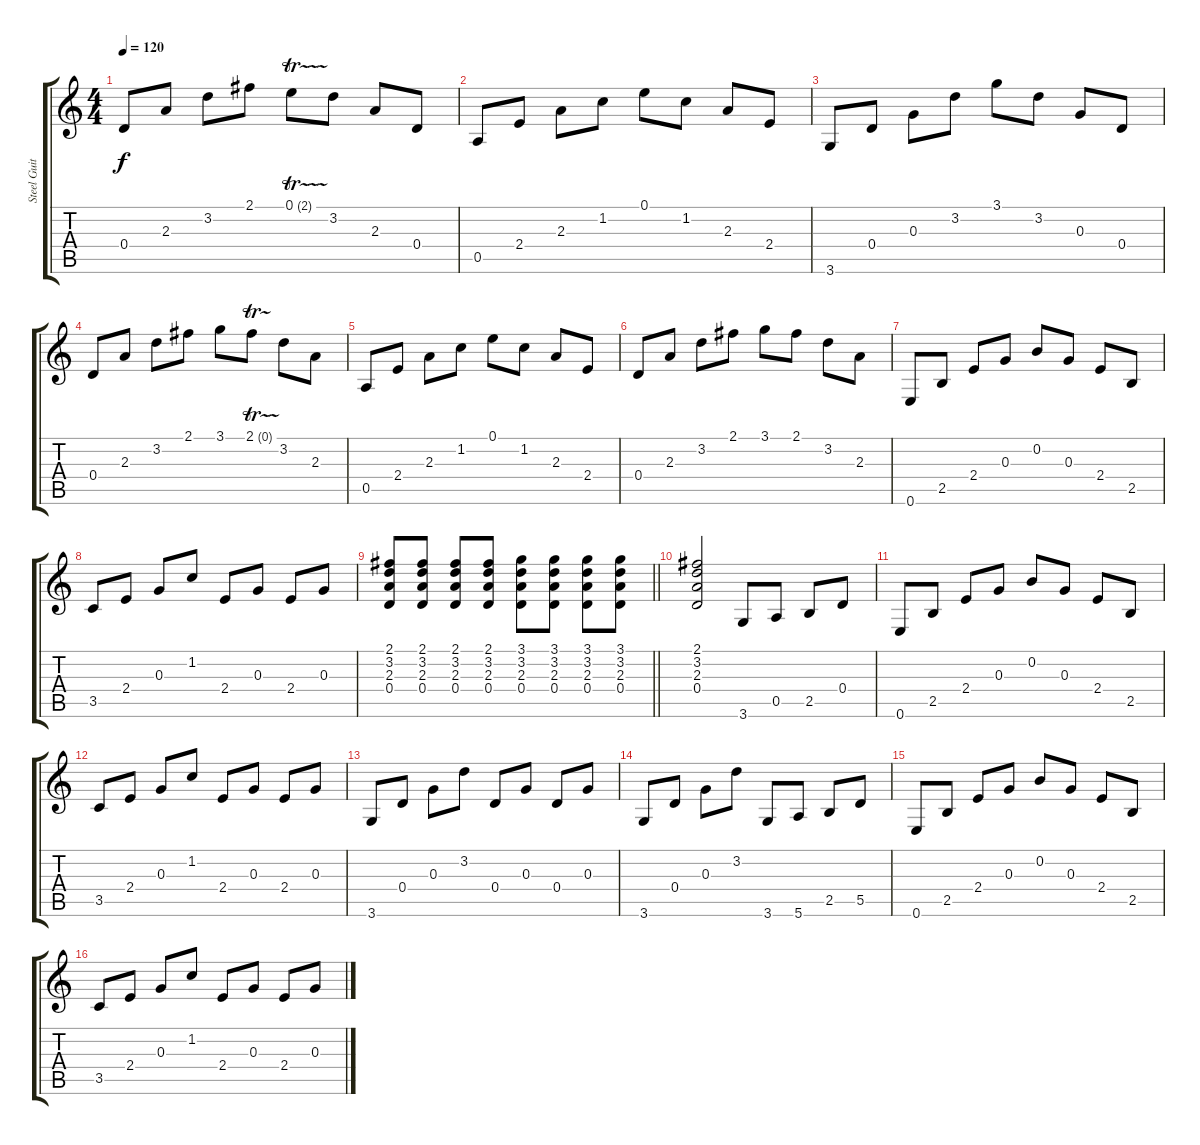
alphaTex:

\track ("Steel Guitar" "Steel Guit") {instrument acousticguitarsteel}
\staff {score tabs}
\tuning (E4 B3 G3 D3 A2 E2) {hide}
\ts (4 4)
\tempo 120
\clef g2
\ks c
0.4.8{dy f} 2.3.8 3.2.8 2.1.8 0.1{tr (2 32)}.8 3.2.8 2.3.8 0.4.8 |
0.5.8 2.4.8 2.3.8 1.2.8 0.1.8 1.2.8 2.3.8 2.4.8 |
3.6.8 0.4.8 0.3.8 3.2.8 3.1.8 3.2.8 0.3.8 0.4.8 |
0.4.8 2.3.8 3.2.8 2.1.8 3.1.8 2.1{tr (0 32)}.8 3.2.8 2.3.8 |
0.5.8 2.4.8 2.3.8 1.2.8 0.1.8 1.2.8 2.3.8 2.4.8 |
0.4.8 2.3.8 3.2.8 2.1.8 3.1.8 2.1.8 3.2.8 2.3.8 |
0.6.8 2.5.8 2.4.8 0.3.8 0.2.8 0.3.8 2.4.8 2.5.8 |
3.5.8 2.4.8 0.3.8 1.2.8 2.4.8 0.3.8 2.4.8 0.3.8 |
\barLineRight lightlight
(2.1 3.2 2.3 0.4).8 (2.1 3.2 2.3 0.4).8 (2.1 3.2 2.3 0.4).8 (2.1 3.2 2.3 0.4).8 (3.1 3.2 2.3 0.4).8 (3.1 3.2 2.3 0.4).8 (3.1 3.2 2.3 0.4).8 (3.1 3.2 2.3 0.4).8 |
(2.1 3.2 2.3 0.4).2 3.6.8 0.5.8 2.5.8 0.4.8 |
0.6.8 2.5.8 2.4.8 0.3.8 0.2.8 0.3.8 2.4.8 2.5.8 |
3.5.8 2.4.8 0.3.8 1.2.8 2.4.8 0.3.8 2.4.8 0.3.8 |
3.6.8 0.4.8 0.3.8 3.2.8 0.4.8 0.3.8 0.4.8 0.3.8 |
3.6.8 0.4.8 0.3.8 3.2.8 3.6.8 5.6.8 2.5.8 5.5.8 |
0.6.8 2.5.8 2.4.8 0.3.8 0.2.8 0.3.8 2.4.8 2.5.8 |
3.5.8 2.4.8 0.3.8 1.2.8 2.4.8 0.3.8 2.4.8 0.3.8
